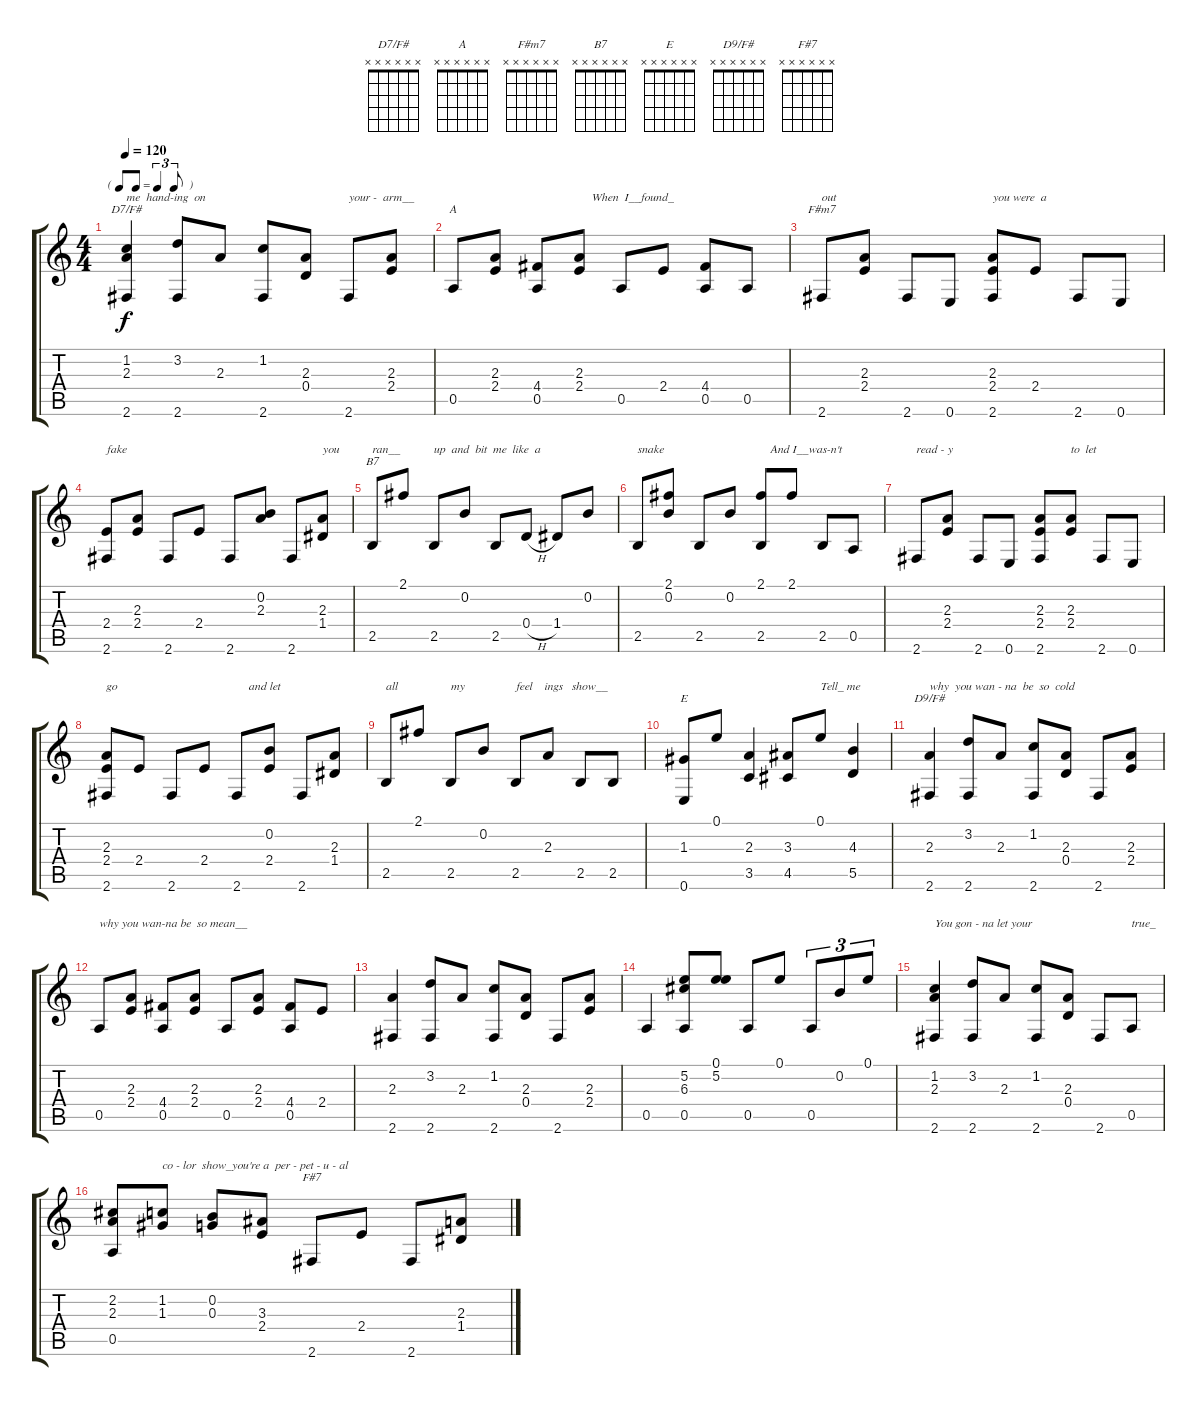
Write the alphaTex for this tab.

\track "" {instrument acousticguitarnylon}
\staff {score tabs}
\tuning (E4 B3 G3 D3 A2 E2) {hide}
\chord ("D7/F#" x x x x x x) {firstfret 0}
\chord ("A" x x x x x x) {firstfret 0}
\chord ("F#m7" x x x x x x) {firstfret 0}
\chord ("B7" x x x x x x) {firstfret 0}
\chord ("E" x x x x x x) {firstfret 0}
\chord ("D9/F#" x x x x x x) {firstfret 0}
\chord ("F#7" x x x x x x) {firstfret 0}
\ts (4 4)
\tf triplet8th
\tempo 120
\clef g2
\ks c
(1.2 2.3 2.6).4{ch "D7/F#" txt "me  hand-ing  on" dy f} (3.2 2.6).8 2.3.8 (1.2 2.6).8 (2.3 0.4).8 2.6.8{txt "your -  arm__"} (2.3 2.4).8 |
0.5.8{ch "A"} (2.3 2.4).8 (4.4 0.5).8 (2.3 2.4).8{txt "    When  I__found_"} 0.5.8 2.4.8 (4.4 0.5).8 0.5.8 |
2.6.8{ch "F#m7" txt "out"} (2.3 2.4).8 2.6.8 0.6.8 (2.3 2.4 2.6).8{txt "you were  a"} 2.4.8 2.6.8 0.6.8 |
(2.4 2.6).8{txt "fake"} (2.3 2.4).8 2.6.8 2.4.8 2.6.8 (0.2 2.3).8 2.6.8 (2.3 1.4).8{txt "you   "} |
2.5.8{ch "B7" txt "ran__"} 2.1.8 2.5.8{txt "up  and  bit  me  like  a"} 0.2.8 2.5.8 0.4{h}.8 1.4.8 0.2.8 |
2.5.8{txt "snake"} (2.1 0.2).8 2.5.8 0.2.8 (2.1 2.5).8{txt "   And I__was-n't"} 2.1.8 2.5.8 0.5.8 |
2.6.8{txt "read - y"} (2.3 2.4).8 2.6.8 0.6.8 (2.3 2.4 2.6).8 (2.3 2.4).8{txt "to  let"} 2.6.8 0.6.8 |
(2.3 2.4 2.6).8{txt "go"} 2.4.8 2.6.8 2.4.8 2.6.8{txt "    and let"} (0.2 2.4).8 2.6.8 (2.3 1.4).8 |
2.5.8{txt "all"} 2.1.8 2.5.8{txt "my"} 0.2.8 2.5.8{txt "feel    ings   show__"} 2.3.8 2.5.8 2.5.8 |
(1.3 0.6).8{ch "E"} 0.1.8 (2.3 3.5).4 (3.3 4.5).8 0.1.8{txt "Tell_ me"} (4.3 5.5).4 |
(2.3 2.6).4{ch "D9/F#" txt "why  you wan - na  be  so  cold"} (3.2 2.6).8 2.3.8 (1.2 2.6).8 (2.3 0.4).8 2.6.8 (2.3 2.4).8 |
0.5.8{txt "why you wan-na be  so mean__"} (2.3 2.4).8 (4.4 0.5).8 (2.3 2.4).8 0.5.8 (2.3 2.4).8 (4.4 0.5).8 2.4.8 |
(2.3 2.6).4 (3.2 2.6).8 2.3.8 (1.2 2.6).8 (2.3 0.4).8 2.6.8 (2.3 2.4).8 |
0.5.4 (5.2 6.3 0.5).8 (0.1 5.2).8 0.5.8 0.1.8 0.5.8{tu (3 2)} 0.2.8{tu (3 2)} 0.1.8{tu (3 2)} |
(1.2 2.3 2.6).4{txt "You gon - na let your"} (3.2 2.6).8 2.3.8 (1.2 2.6).8 (2.3 0.4).8 2.6.8 0.5.8{txt "true_"} |
(2.2 2.3 0.5).8 (1.2 1.3).8{txt "co - lor  show_you're a  per - pet - u - al"} (0.2 0.3).8 (3.3 2.4).8 2.6.8{ch "F#7"} 2.4.8 2.6.8 (2.3 1.4).8
